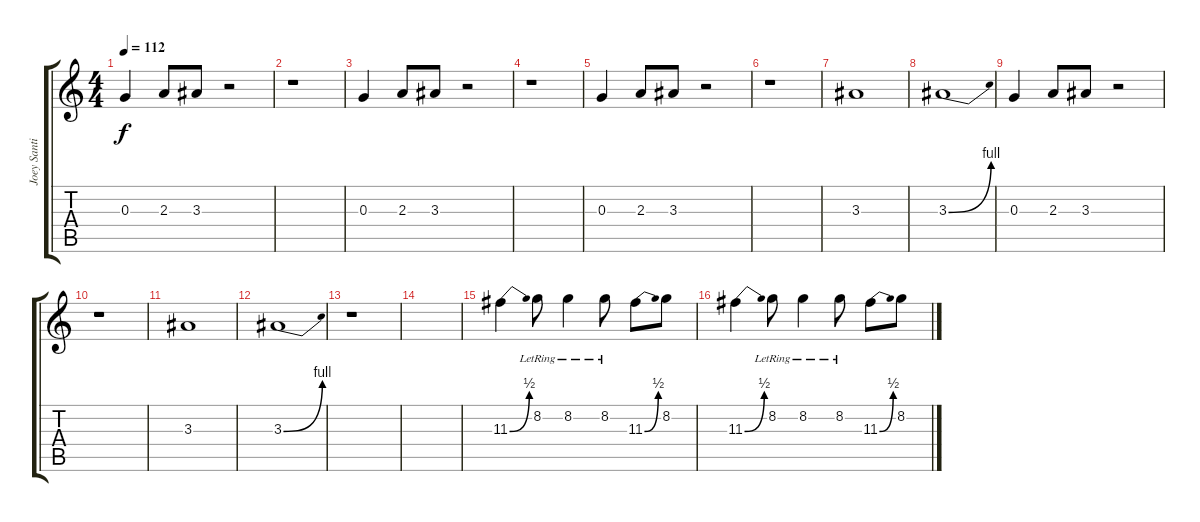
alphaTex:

\track ("Joey Santiago" "Joey Santi") {instrument electricguitarjazz}
\staff {score tabs}
\tuning (E4 B3 G3 D3 A2 E2) {hide}
\ts (4 4)
\tempo 112
\clef g2
\ks c
0.3.4{dy f} 2.3.8 3.3.8 r.2 |
r.1 |
0.3.4 2.3.8 3.3.8 r.2 |
r.1 |
0.3.4 2.3.8 3.3.8 r.2 |
r.1 |
3.3.1 |
3.3{be (bend 0 0 60 4)}.1 |
0.3.4 2.3.8 3.3.8 r.2 |
r.1 |
3.3.1 |
3.3{be (bend 0 0 60 4)}.1 |
r.1 |
|
\section ("" "")
11.3{be (bend 0 0 60 2)}.4 8.2{lr}.8 8.2{lr}.4 8.2{lr}.8 11.3{be (bend 0 0 60 2)}.8 8.2.8 |
11.3{be (bend 0 0 60 2)}.4 8.2{lr}.8 8.2{lr}.4 8.2{lr}.8 11.3{be (bend 0 0 60 2)}.8 8.2.8
